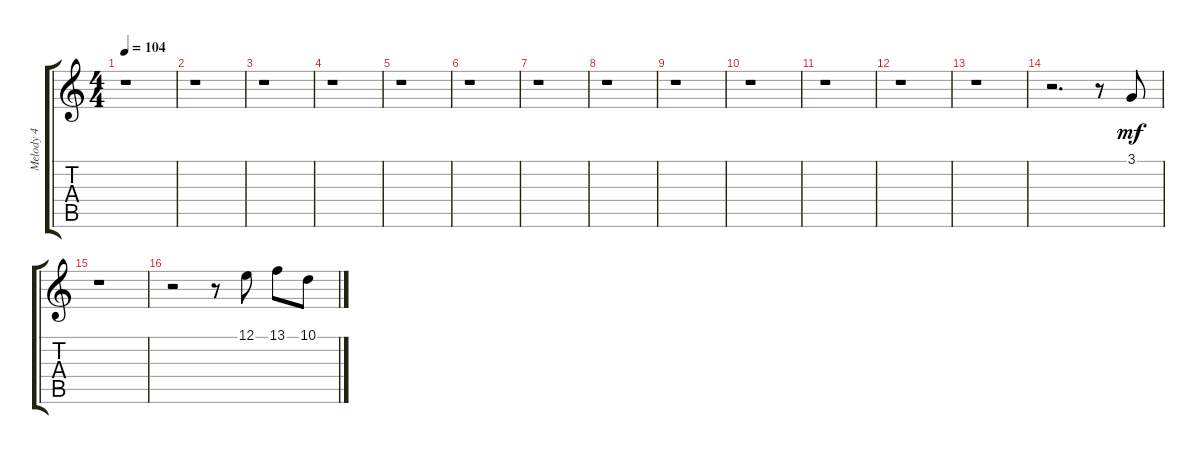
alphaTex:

\track ("Melody 4" "Melody 4") {instrument electricpiano1}
\staff {score tabs}
\tuning (E4 B3 G3 D3 A2 E2) {hide}
\ts (4 4)
\tempo 104
\clef g2
\ks c
r.1{dy mf} |
r.1 |
r.1 |
r.1 |
r.1 |
r.1 |
r.1 |
r.1 |
r.1 |
r.1 |
r.1 |
r.1 |
r.1 |
r.2{d} r.8 3.1.8 |
r.1 |
r.2 r.8 12.1.8 13.1.8 10.1.8
